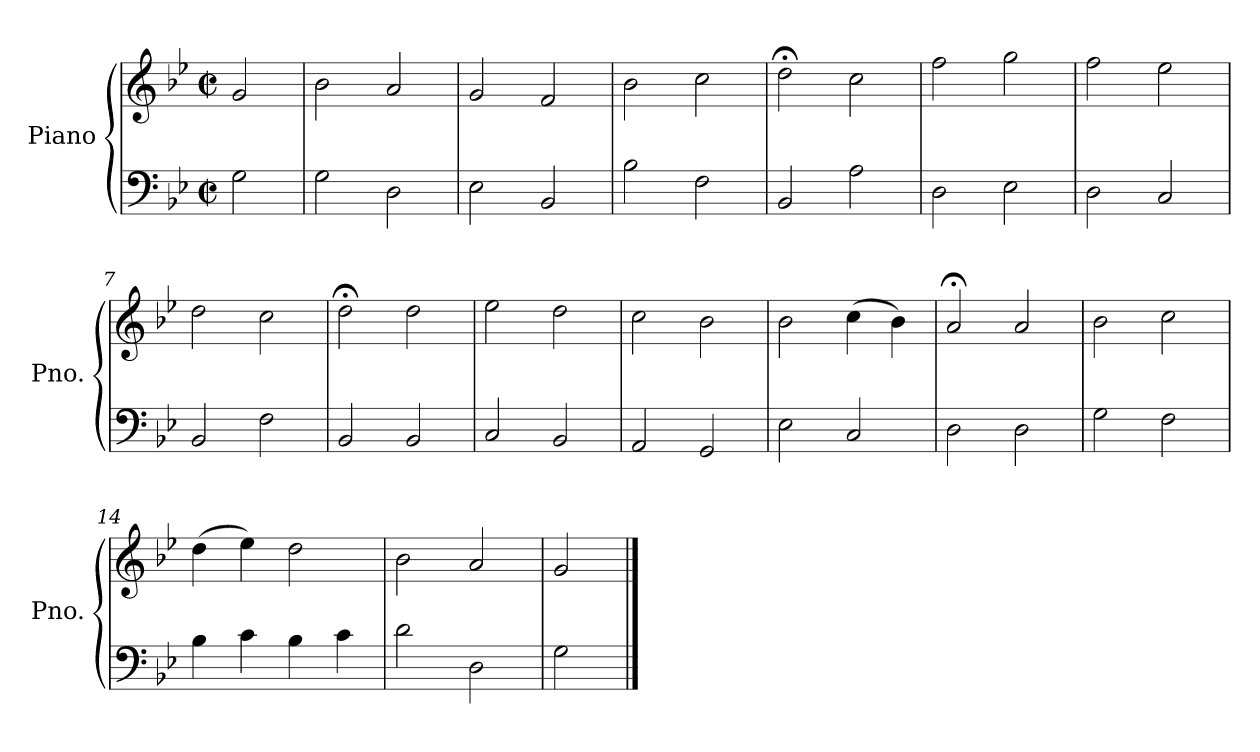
**kern	**kern
*part1	*part1
*staff2	*staff1
*I"Piano	*
*I'Pno.	*
*clefF4	*clefG2
*k[b-e-]	*k[b-e-]
*M2/2	*M2/2
*met(c|)	*met(c|)
=	=
2G\	2g/
=1	=1
2G\	2b-\
2D\	2a/
=2	=2
2E-\	2g/
2BB-/	2f/
=3	=3
2B-\	2b-\
2F\	2cc\
=4	=4
2BB-/	2dd;<\
2A\	2cc\
=5	=5
2D\	2ff\
2E-\	2gg\
=6	=6
2D\	2ff\
2C/	2ee-\
=7	=7
2BB-/	2dd\
2F\	2cc\
=8	=8
2BB-/	2dd;<\
2BB-/	2dd\
=9	=9
2C/	2ee-\
2BB-/	2dd\
=10	=10
2AA/	2cc\
2GG/	2b-\
=11	=11
2E-\	2b-\
2C/	(4cc\
.	4b-\)
=12	=12
2D\	2a;</
2D\	2a/
!!LO:LB:g=z
=13	=13
2G\	2b-\
2F\	2cc\
=14	=14
4B-\	(4dd\
4c\	4ee-\)
4B-\	2dd\
4c\	.
=15	=15
2d\	2b-\
2D\	2a/
=16	=16
2G\	2g/
==	==
*-	*-
